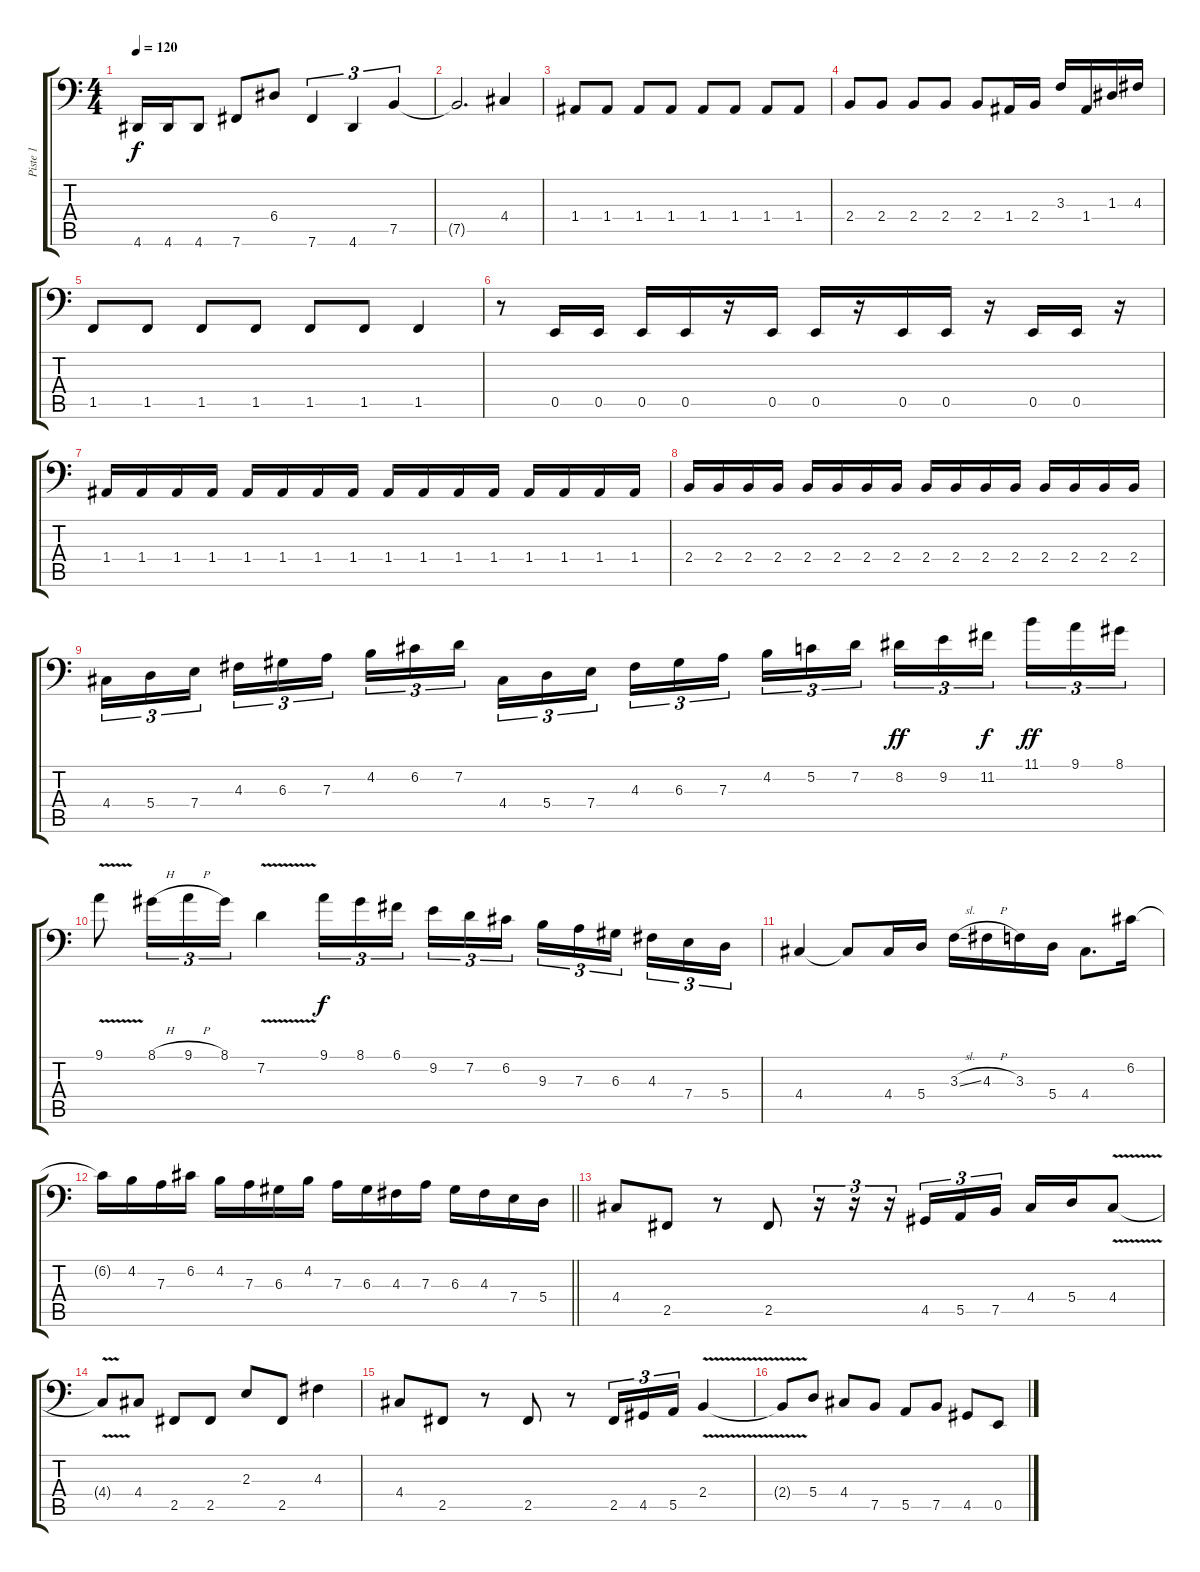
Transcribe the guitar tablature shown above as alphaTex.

\track ("Piste 1" "Piste 1") {instrument electricbassfinger}
\staff {score tabs}
\tuning (C3 G2 D2 A1 E1 B0) {hide}
\ts (4 4)
\tempo 120
\clef f4
\ks c
4.6.16{dy f} 4.6.16 4.6.8 7.6.8 6.4.8 7.6.4{tu (3 2)} 4.6.4{tu (3 2)} 7.5.4{tu (3 2)} |
7.5{t}.2{d} 4.4.4 |
1.4.8 1.4.8 1.4.8 1.4.8 1.4.8 1.4.8 1.4.8 1.4.8 |
2.4.8 2.4.8 2.4.8 2.4.8 2.4.8 1.4.16 2.4.16 3.3.16 1.4.16 1.3.16 4.3.16 |
1.5.8 1.5.8 1.5.8 1.5.8 1.5.8 1.5.8 1.5.4 |
r.8 0.5.16 0.5.16 0.5.16 0.5.16 r.16 0.5.16 0.5.16 r.16 0.5.16 0.5.16 r.16 0.5.16 0.5.16 r.16 |
1.4.16 1.4.16 1.4.16 1.4.16 1.4.16 1.4.16 1.4.16 1.4.16 1.4.16 1.4.16 1.4.16 1.4.16 1.4.16 1.4.16 1.4.16 1.4.16 |
2.4.16 2.4.16 2.4.16 2.4.16 2.4.16 2.4.16 2.4.16 2.4.16 2.4.16 2.4.16 2.4.16 2.4.16 2.4.16 2.4.16 2.4.16 2.4.16 |
4.4.16{tu (3 2)} 5.4.16{tu (3 2)} 7.4.16{tu (3 2) beam splitsecondary} 4.3.16{tu (3 2)} 6.3.16{tu (3 2)} 7.3.16{tu (3 2)} 4.2.16{tu (3 2)} 6.2.16{tu (3 2)} 7.2.16{tu (3 2) beam splitsecondary} 4.4.16{tu (3 2)} 5.4.16{tu (3 2)} 7.4.16{tu (3 2)} 4.3.16{tu (3 2)} 6.3.16{tu (3 2)} 7.3.16{tu (3 2) beam splitsecondary} 4.2.16{tu (3 2)} 5.2.16{tu (3 2)} 7.2.16{tu (3 2)} 8.2.16{tu (3 2) dy ff} 9.2.16{tu (3 2)} 11.2.16{tu (3 2) dy f beam splitsecondary} 11.1.16{tu (3 2) dy ff} 9.1.16{tu (3 2)} 8.1.16{tu (3 2)} |
9.1{v}.8 8.1{h}.16{tu (3 2)} 9.1{h}.16{tu (3 2)} 8.1.16{tu (3 2)} 7.2{v}.4 9.1.16{tu (3 2) dy f} 8.1.16{tu (3 2)} 6.1.16{tu (3 2) beam splitsecondary} 9.2.16{tu (3 2)} 7.2.16{tu (3 2)} 6.2.16{tu (3 2)} 9.3.16{tu (3 2)} 7.3.16{tu (3 2)} 6.3.16{tu (3 2) beam splitsecondary} 4.3.16{tu (3 2)} 7.4.16{tu (3 2)} 5.4.16{tu (3 2)} |
4.4.4 4.4{t}.8 4.4.16 5.4.16 3.3{sl}.16 4.3{h}.16 3.3.16 5.4.16 4.4.8{d} 6.2.16 |
\barLineRight lightlight
6.2{t}.16 4.2.16 7.3.16 6.2.16 4.2.16 7.3.16 6.3.16 4.2.16 7.3.16 6.3.16 4.3.16 7.3.16 6.3.16 4.3.16 7.4.16 5.4.16 |
4.4.8 2.5.8 r.8 2.5.8 r.16{tu (3 2)} r.16{tu (3 2)} r.16{tu (3 2)} 4.5.16{tu (3 2)} 5.5.16{tu (3 2)} 7.5.16{tu (3 2)} 4.4.16 5.4.16 4.4{v}.8 |
4.4{t}.8 4.4.8 2.5.8 2.5.8 2.3.8 2.5.8 4.3.4 |
4.4.8 2.5.8 r.8 2.5.8 r.8 2.5.16{tu (3 2)} 4.5.16{tu (3 2)} 5.5.16{tu (3 2)} 2.4{v}.4 |
2.4{t}.8 5.4.8 4.4.8 7.5.8 5.5.8 7.5.8 4.5.8 0.5.8
